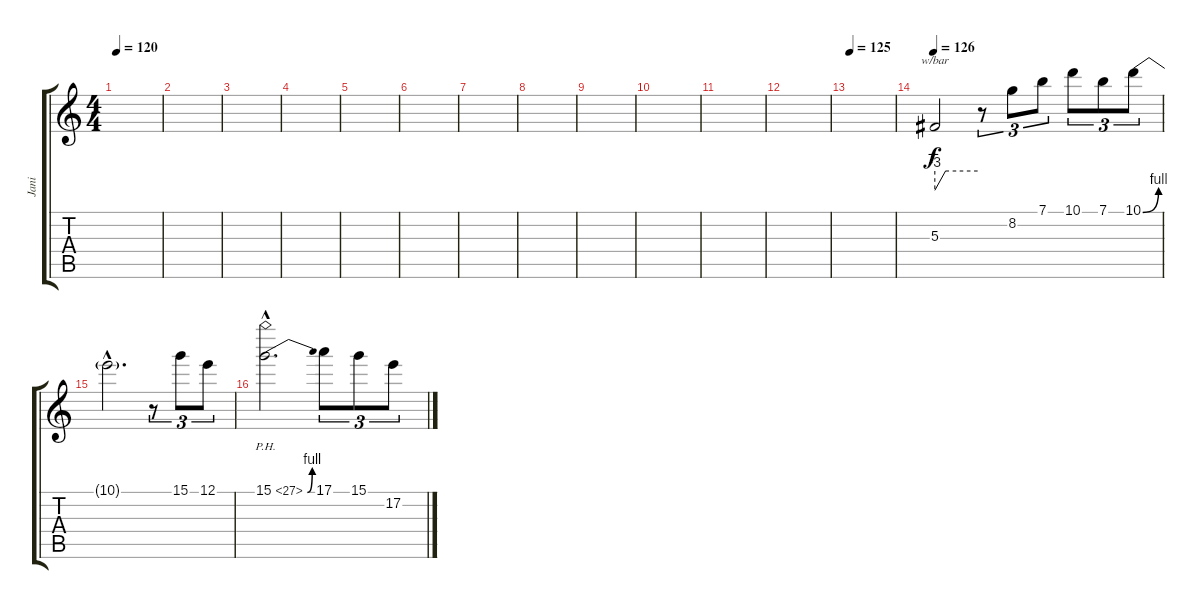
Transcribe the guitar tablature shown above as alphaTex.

\track ("Jani" "Jani") {instrument overdrivenguitar}
\staff {score tabs}
\tuning (E4 B3 G3 D3 A2 E2) {hide}
\ts (4 4)
\tempo 120
\clef g2
\ks c
|
|
|
|
|
|
|
|
|
|
|
|
\tempo 125
|
\tempo 126
5.3.2{tbe (custom default 0 -12 15 0 30 0 60 0)} r.8{tu (3 2)} 8.2.8{tu (3 2)} 7.1.8{tu (3 2)} 10.1.8{tu (3 2)} 7.1.8{tu (3 2)} 10.1{be (bend 0 0 60 4)}.8{tu (3 2)} |
10.1{hac t}.2{d} r.8{tu (3 2)} 15.1.8{tu (3 2)} 12.1.8{tu (3 2)} |
15.1{be (bend 0 0 60 4) ph 12 hac}.2{d} 17.1.8{tu (3 2)} 15.1.8{tu (3 2)} 17.2.8{tu (3 2)}
